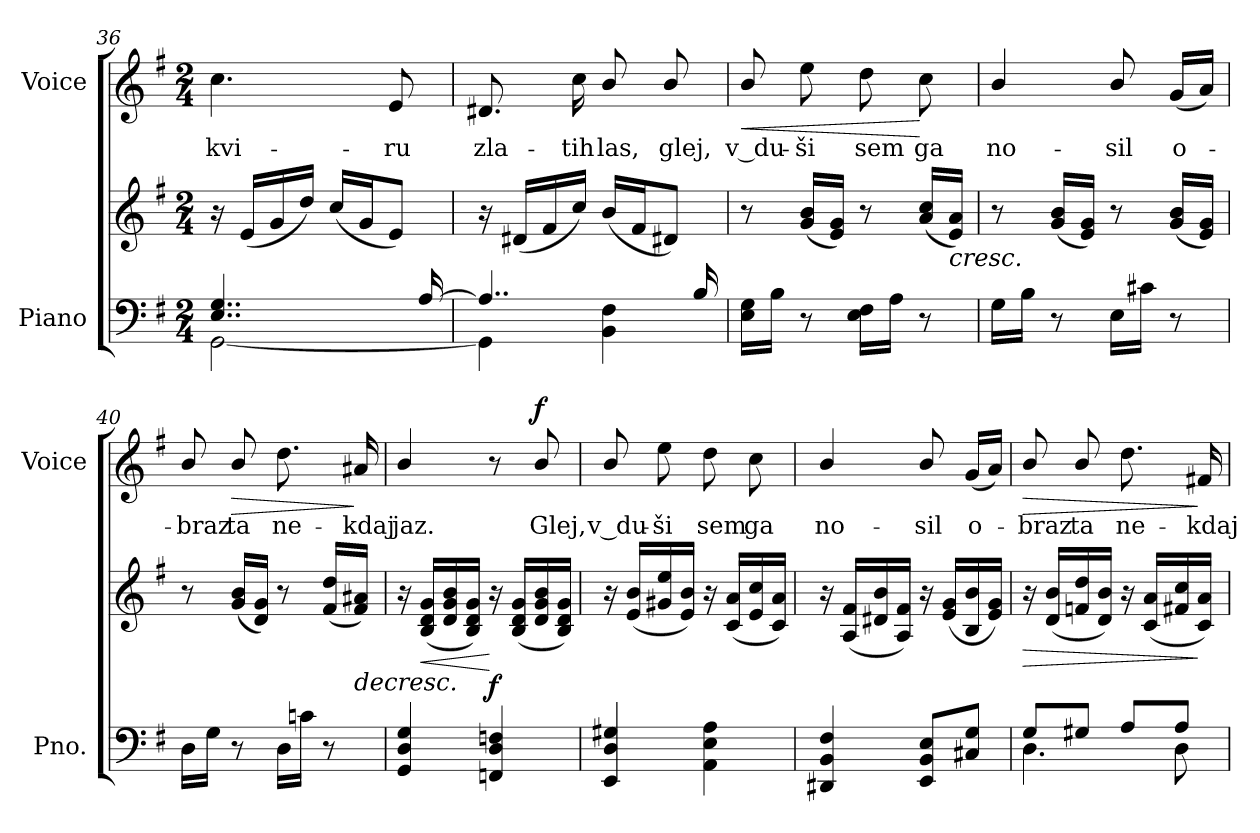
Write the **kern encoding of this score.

**kern	**kern	**dynam	**kern	**text	**dynam
*part2	*part2	*part2	*part1	*part1	*part1
*staff3	*staff2	*staff2/3	*staff1	*staff1	*staff1
*I"Piano	*	*	*I"Voice	*	*
*I'Pno.	*	*	*I'Voice	*	*
*clefF4	*clefG2	*	*clefG2	*	*
*k[f#]	*k[f#]	*	*k[f#]	*	*
*G:	*G:	*	*G:	*	*
*M2/4	*M2/4	*	*M2/4	*	*
=36	=36	=36	=36	=36	=36
*^	*	*	*	*	*
!	!	!	!	!	!LO:LY:b:color=#000000	!
4..Ei/ 4..Gi	[2GGi\	16r	.	4.cci\	-kvi-	.
.	.	(16ei/LL	.	.	.	.
.	.	16gi/	.	.	.	.
.	.	16ddi/JJ)	.	.	.	.
.	.	(16cci/LL	.	.	.	.
.	.	16gi/J	.	.	.	.
!	!	!	!	!	!LO:LY:b:color=#000000	!
.	.	8ei/J)	.	8ei/	-ru	.
[16Ai/	.	.	.	.	.	.
!!LO:LB:g=z
=37	=37	=37	=37	=37	=37	=37
!	!	!	!	!	!LO:LY:b:color=#000000	!
4..Ai/]	4GGi\]	16r	.	8.d#Xi/	zla-	.
.	.	(16d#Xi/LL	.	.	.	.
.	.	16f#i/	.	.	.	.
!	!	!	!	!	!LO:LY:b:color=#000000	!
.	.	16cci/JJ)	.	16cci\	-tih	.
!	!	!	!	!	!LO:LY:b:color=#000000	!
.	4BBi\ 4F#i	(16bi/LL	.	8bi/	las,	.
.	.	16f#i/J	.	.	.	.
!	!	!	!	!	!LO:LY:b:color=#000000	!
.	.	8d#Xi/J)	.	8bi/	glej,	.
16Bi/	.	.	.	.	.	.
*v	*v	*	*	*	*	*
=38	=38	=38	=38	=38	=38
!	!	!	!	!LO:LY:b:color=#000000	!LO:HP:b
16Ei\ 16GiLL	8r	.	8bi/	v_du-	<
16Bi\JJ	.	[	.	.	.
!	!	!	!	!LO:LY:b:color=#000000	!
8r	(16gi/ 16biLL	.	8eei\	-ši	.
.	16ei/ 16giJJ)	.	.	.	.
!	!	!	!	!LO:LY:b:color=#000000	!
16Ei\ 16F#iLL	8r	.	8ddi\	sem	.
16Ai\JJ	.	.	.	.	.
!	!	!	!	!LO:LY:b:color=#000000	!
8r	(16ai/ 16cciLL	.	8cci\	ga	[
!	!	!LO:HP:b	!	!	!
.	16ei/ 16aiJJ)	<	.	.	.
=39	=39	=39	=39	=39	=39
!	!	!	!	!LO:LY:b:color=#000000	!
16Gi\LL	8r	.	4bi/	no-	.
16Bi\JJ	.	.	.	.	.
8r	(16gi/ 16biLL	.	.	.	.
.	16ei/ 16giJJ)	.	.	.	.
!	!	!	!	!LO:LY:b:color=#000000	!
16Ei\LL	8r	.	8bi/	-sil	.
16c#Xi\JJ	.	.	.	.	.
!	!	!	!	!LO:LY:b:color=#000000	!
8r	(16gi/ 16biLL	.	(16gi/LL	o-	.
.	16ei/ 16giJJ)	.	16ai/JJ)	.	.
=40	=40	=40	=40	=40	=40
!	!	!	!	!LO:LY:b:color=#000000	!
16Di\LL	8r	.	8bi/	-braz	.
16Gi\JJ	.	]	.	.	.
!	!	!	!	!LO:LY:b:color=#000000	!LO:HP:b
8r	(16gi/ 16biLL	.	8bi/	ta	>
.	16di/ 16giJJ)	.	.	.	.
!	!	!	!	!LO:LY:b:color=#000000	!
16Di\LL	8r	.	8.ddi\	ne-	.
16cni\JJ	.	.	.	.	.
8r	(16f#i/ 16ddiLL	.	.	.	.
!	!	!LO:HP:b	!	!	!
!	!	!	!	!LO:LY:b:color=#000000	!
.	16f#i/ 16a#XiJJ)	>	16a#Xi/	-kdaj	]
=41	=41	=41	=41	=41	=41
!	!	!	!	!LO:LY:b:color=#000000	!
4GGi/ 4Di 4Gi	16r	.	4bi/	jaz.	.
!	!	!LO:HP:b	!	!	!
.	(16Bi/ 16di 16giLL	<	.	.	.
.	16di/ 16gi 16bi	.	.	.	.
.	16Bi/ 16di 16giJJ)	.	.	.	.
4FFni/ 4Di 4Fni	16r	[ f	8r	.	.
.	(16Bi/ 16di 16giLL	.	.	.	.
!	!	!	!	!LO:LY:b:color=#000000	!
.	16di/ 16gi 16bi	.	8bi/	Glej,	f
.	16Bi/ 16di 16giJJ)	.	.	.	.
!!LO:LB:g=z
=42	=42	=42	=42	=42	=42
!	!	!	!	!LO:LY:b:color=#000000	!
4EEi/ 4Di 4G#Xi	16r	.	8bi/	v_du-	.
.	(16ei/ 16biLL	.	.	.	.
!	!	!	!	!LO:LY:b:color=#000000	!
.	16g#Xi/ 16eei	.	8eei\	-ši	.
.	16ei/ 16biJJ)	.	.	.	.
!	!	!	!	!LO:LY:b:color=#000000	!
4AAi\ 4Ei 4Ai	16r	.	8ddi\	sem	.
.	(16ci/ 16aiLL	.	.	.	.
!	!	!	!	!LO:LY:b:color=#000000	!
.	16ei/ 16cci	.	8cci\	ga	.
.	16ci/ 16aiJJ)	.	.	.	.
=43	=43	=43	=43	=43	=43
!	!	!	!	!LO:LY:b:color=#000000	!
4DD#Xi/ 4BBi 4F#i	16r	.	4bi/	no-	.
.	(16Ai/ 16f#iLL	.	.	.	.
.	16d#Xi/ 16bi	.	.	.	.
.	16Ai/ 16f#iJJ)	.	.	.	.
!	!	!	!	!LO:LY:b:color=#000000	!
8EEi/ 8BBi 8EiL	16r	.	8bi/	-sil	.
.	(16ei/ 16giLL	.	.	.	.
!	!	!	!	!LO:LY:b:color=#000000	!
8C#Xi/ 8GiJ	16Bi/ 16bi	.	(16gi/LL	o-	.
.	16ei/ 16giJJ)	.	16ai/JJ)	.	.
=44	=44	=44	=44	=44	=44
*^	*	*	*	*	*
!	!	!	!LO:HP:b	!	!	!
!	!	!	!	!	!LO:LY:b:color=#000000	!LO:HP:b
8Gi/L	4.Di\	16r	>	8bi/	-braz	>
.	.	(16di/ 16biLL	.	.	.	.
!	!	!	!	!	!LO:LY:b:color=#000000	!
8G#Xi/J	.	16fni/ 16ddi	.	8bi/	ta	.
.	.	16di/ 16biJJ)	.	.	.	.
!	!	!	!	!	!LO:LY:b:color=#000000	!
8Ai/L	.	16r	.	8.ddi\	ne-	.
.	.	(16ci/ 16aiLL	.	.	.	.
8Ai/J	8Di\	16f#Xi/ 16cci	.	.	.	.
!	!	!	!	!	!LO:LY:b:color=#000000	!
.	.	16ci/ 16aiJJ)	]	16f#Xi/	-kdaj	]
*v	*v	*	*	*	*	*
=	=	=	=	=	=
*-	*-	*-	*-	*-	*-
